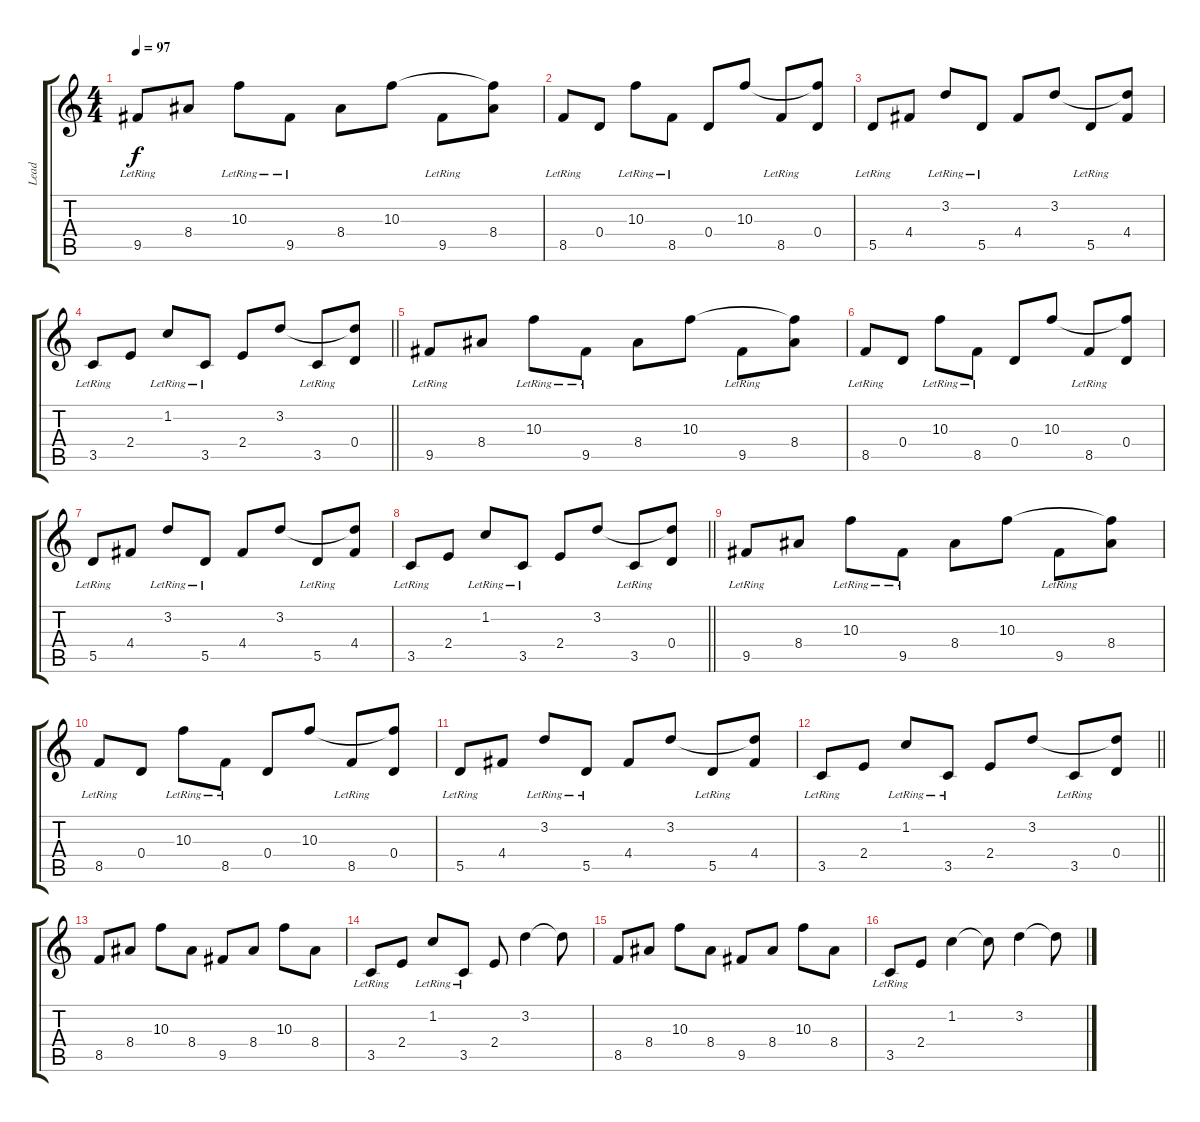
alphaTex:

\track ("Lead" "Lead") {instrument electricguitarclean}
\staff {score tabs}
\tuning (E4 B3 G3 D3 A2 E2) {hide}
\ts (4 4)
\tempo 97
\clef g2
\ks c
9.5{lr}.8{dy f} 8.4.8 10.3{lr}.8 9.5{lr}.8 8.4.8 10.3.8 9.5{lr}.8 (10.3{t} 8.4).8 |
8.5{lr}.8 0.4.8 10.3{lr}.8 8.5{lr}.8 0.4.8 10.3.8 8.5{lr}.8 (10.3{t} 0.4).8 |
5.5{lr}.8 4.4.8 3.2{lr}.8 5.5{lr}.8 4.4.8 3.2.8 5.5{lr}.8 (3.2{t} 4.4).8 |
\barLineRight lightlight
3.5{lr}.8 2.4.8 1.2{lr}.8 3.5{lr}.8 2.4.8 3.2.8 3.5{lr}.8 (3.2{t} 0.4).8 |
9.5{lr}.8 8.4.8 10.3{lr}.8 9.5{lr}.8 8.4.8 10.3.8 9.5{lr}.8 (10.3{t} 8.4).8 |
8.5{lr}.8 0.4.8 10.3{lr}.8 8.5{lr}.8 0.4.8 10.3.8 8.5{lr}.8 (10.3{t} 0.4).8 |
5.5{lr}.8 4.4.8 3.2{lr}.8 5.5{lr}.8 4.4.8 3.2.8 5.5{lr}.8 (3.2{t} 4.4).8 |
\barLineRight lightlight
3.5{lr}.8 2.4.8 1.2{lr}.8 3.5{lr}.8 2.4.8 3.2.8 3.5{lr}.8 (3.2{t} 0.4).8 |
9.5{lr}.8 8.4.8 10.3{lr}.8 9.5{lr}.8 8.4.8 10.3.8 9.5{lr}.8 (10.3{t} 8.4).8 |
8.5{lr}.8 0.4.8 10.3{lr}.8 8.5{lr}.8 0.4.8 10.3.8 8.5{lr}.8 (10.3{t} 0.4).8 |
5.5{lr}.8 4.4.8 3.2{lr}.8 5.5{lr}.8 4.4.8 3.2.8 5.5{lr}.8 (3.2{t} 4.4).8 |
\barLineRight lightlight
3.5{lr}.8 2.4.8 1.2{lr}.8 3.5{lr}.8 2.4.8 3.2.8 3.5{lr}.8 (3.2{t} 0.4).8 |
8.5.8 8.4.8 10.3.8 8.4.8 9.5.8 8.4.8 10.3.8 8.4.8 |
3.5{lr}.8 2.4.8 1.2{lr}.8 3.5{lr}.8 2.4.8 3.2.4 3.2{t}.8 |
8.5.8 8.4.8 10.3.8 8.4.8 9.5.8 8.4.8 10.3.8 8.4.8 |
3.5{lr}.8 2.4.8 1.2.4 1.2{t}.8 3.2.4 3.2{t}.8
